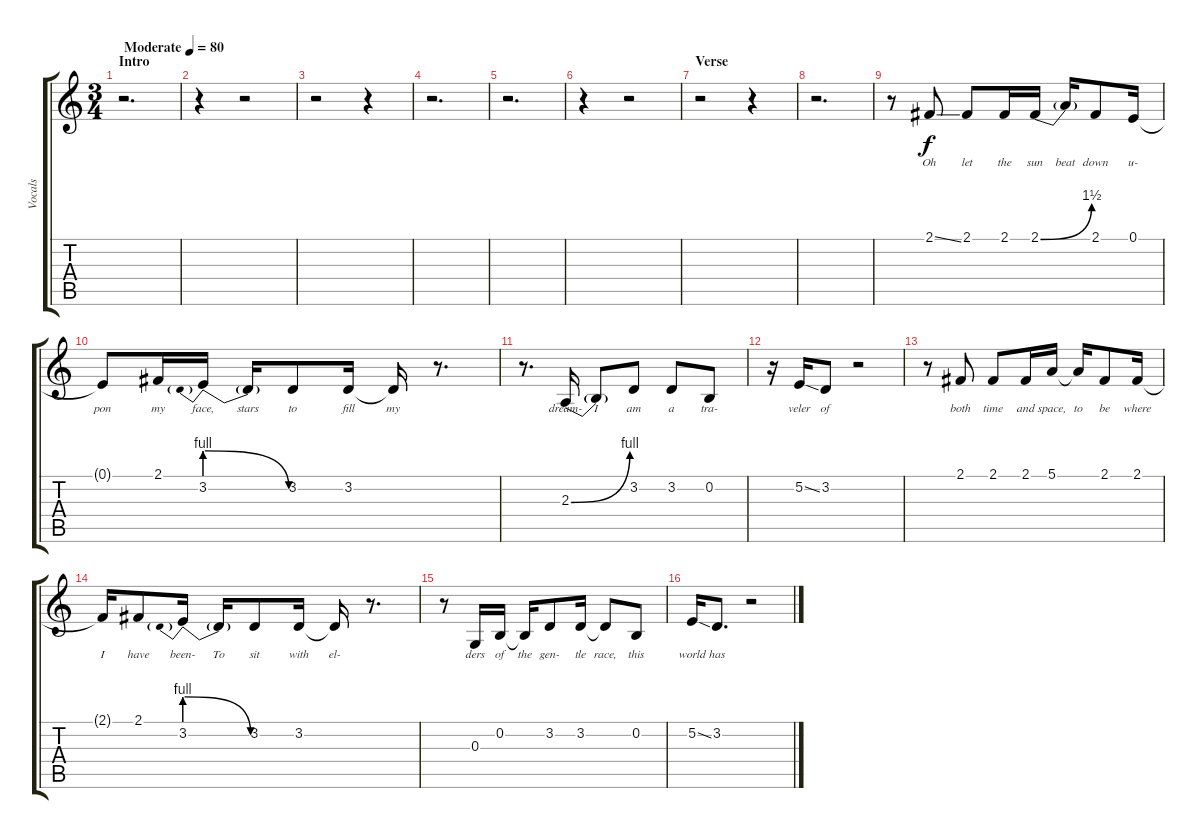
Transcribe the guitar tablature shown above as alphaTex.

\track ("Vocals" "Vocals") {instrument tenorsax}
\staff {score tabs}
\tuning (E4 B3 G3 D3 A2 E2) {hide}
\ts (3 4)
\section ("" "Intro")
\tempo (80 "Moderate")
\clef g2
\ks c
r.2{d dy f instrument tenorsax} |
r.4 r.2 |
r.2 r.4 |
r.2{d} |
r.2{d} |
r.4 r.2 |
\section ("" "Verse")
r.2 r.4 |
r.2{d} |
r.8 2.1{ss}.8{lyrics (0 "Oh") lyrics (1 "") lyrics (2 "") lyrics (3 "") lyrics (4 "")} 2.1.8{lyrics (0 "let") lyrics (1 "") lyrics (2 "") lyrics (3 "") lyrics (4 "")} 2.1.16{lyrics (0 "the") lyrics (1 "") lyrics (2 "") lyrics (3 "") lyrics (4 "")} 2.1{be (bend 0 0 60 6)}.16{lyrics (0 "sun") lyrics (1 "") lyrics (2 "") lyrics (3 "") lyrics (4 "")} 2.1{t}.16{lyrics (0 "beat") lyrics (1 "") lyrics (2 "") lyrics (3 "") lyrics (4 "")} 2.1.8{lyrics (0 "down") lyrics (1 "") lyrics (2 "") lyrics (3 "") lyrics (4 "")} 0.1.16{lyrics (0 "u-") lyrics (1 "") lyrics (2 "") lyrics (3 "") lyrics (4 "")} |
0.1{t}.8{lyrics (0 "pon") lyrics (1 "") lyrics (2 "") lyrics (3 "") lyrics (4 "")} 2.1.16{lyrics (0 "my") lyrics (1 "") lyrics (2 "") lyrics (3 "") lyrics (4 "")} 3.2{be (prebendrelease 0 4 60 0)}.16{lyrics (0 "face,") lyrics (1 "") lyrics (2 "") lyrics (3 "") lyrics (4 "")} 3.2{t}.16{lyrics (0 "stars") lyrics (1 "") lyrics (2 "") lyrics (3 "") lyrics (4 "")} 3.2.8{lyrics (0 "to") lyrics (1 "") lyrics (2 "") lyrics (3 "") lyrics (4 "")} 3.2.16{lyrics (0 "fill") lyrics (1 "") lyrics (2 "") lyrics (3 "") lyrics (4 "")} 3.2{t}.16{lyrics (0 "my") lyrics (1 "") lyrics (2 "") lyrics (3 "") lyrics (4 "")} r.8{d} |
r.8{d} 2.3{be (bend 0 0 60 4)}.16{lyrics (0 "dream-") lyrics (1 "") lyrics (2 "") lyrics (3 "") lyrics (4 "")} 2.3{t}.8{lyrics (0 "I") lyrics (1 "") lyrics (2 "") lyrics (3 "") lyrics (4 "")} 3.2.8{lyrics (0 "am") lyrics (1 "") lyrics (2 "") lyrics (3 "") lyrics (4 "")} 3.2.8{lyrics (0 "a") lyrics (1 "") lyrics (2 "") lyrics (3 "") lyrics (4 "")} 0.2.8{lyrics (0 "tra-") lyrics (1 "") lyrics (2 "") lyrics (3 "") lyrics (4 "")} |
r.16 5.2{ss}.16{lyrics (0 "veler") lyrics (1 "") lyrics (2 "") lyrics (3 "") lyrics (4 "")} 3.2.8{lyrics (0 "of") lyrics (1 "") lyrics (2 "") lyrics (3 "") lyrics (4 "")} r.2 |
r.8 2.1.8{lyrics (0 "both") lyrics (1 "") lyrics (2 "") lyrics (3 "") lyrics (4 "")} 2.1.8{lyrics (0 "time") lyrics (1 "") lyrics (2 "") lyrics (3 "") lyrics (4 "")} 2.1.16{lyrics (0 "and") lyrics (1 "") lyrics (2 "") lyrics (3 "") lyrics (4 "")} 5.1.16{lyrics (0 "space,") lyrics (1 "") lyrics (2 "") lyrics (3 "") lyrics (4 "")} 5.1{t}.16{lyrics (0 "to") lyrics (1 "") lyrics (2 "") lyrics (3 "") lyrics (4 "")} 2.1.8{lyrics (0 "be") lyrics (1 "") lyrics (2 "") lyrics (3 "") lyrics (4 "")} 2.1.16{lyrics (0 "where") lyrics (1 "") lyrics (2 "") lyrics (3 "") lyrics (4 "")} |
2.1{t}.16{lyrics (0 "I") lyrics (1 "") lyrics (2 "") lyrics (3 "") lyrics (4 "")} 2.1.8{lyrics (0 "have") lyrics (1 "") lyrics (2 "") lyrics (3 "") lyrics (4 "")} 3.2{be (prebendrelease 0 4 60 0)}.16{lyrics (0 "been-") lyrics (1 "") lyrics (2 "") lyrics (3 "") lyrics (4 "")} 3.2{t}.16{lyrics (0 "To") lyrics (1 "") lyrics (2 "") lyrics (3 "") lyrics (4 "")} 3.2.8{lyrics (0 "sit") lyrics (1 "") lyrics (2 "") lyrics (3 "") lyrics (4 "")} 3.2.16{lyrics (0 "with") lyrics (1 "") lyrics (2 "") lyrics (3 "") lyrics (4 "")} 3.2{t}.16{lyrics (0 "el-") lyrics (1 "") lyrics (2 "") lyrics (3 "") lyrics (4 "")} r.8{d} |
r.8 0.3.16{lyrics (0 "ders") lyrics (1 "") lyrics (2 "") lyrics (3 "") lyrics (4 "")} 0.2.16{lyrics (0 "of") lyrics (1 "") lyrics (2 "") lyrics (3 "") lyrics (4 "")} 0.2{t}.16{lyrics (0 "the") lyrics (1 "") lyrics (2 "") lyrics (3 "") lyrics (4 "")} 3.2.8{lyrics (0 "gen-") lyrics (1 "") lyrics (2 "") lyrics (3 "") lyrics (4 "")} 3.2.16{lyrics (0 "tle") lyrics (1 "") lyrics (2 "") lyrics (3 "") lyrics (4 "")} 3.2{t}.8{lyrics (0 "race,") lyrics (1 "") lyrics (2 "") lyrics (3 "") lyrics (4 "")} 0.2.8{lyrics (0 "this") lyrics (1 "") lyrics (2 "") lyrics (3 "") lyrics (4 "")} |
5.2{ss}.16{lyrics (0 "world") lyrics (1 "") lyrics (2 "") lyrics (3 "") lyrics (4 "")} 3.2.8{d lyrics (0 "has") lyrics (1 "") lyrics (2 "") lyrics (3 "") lyrics (4 "")} r.2
